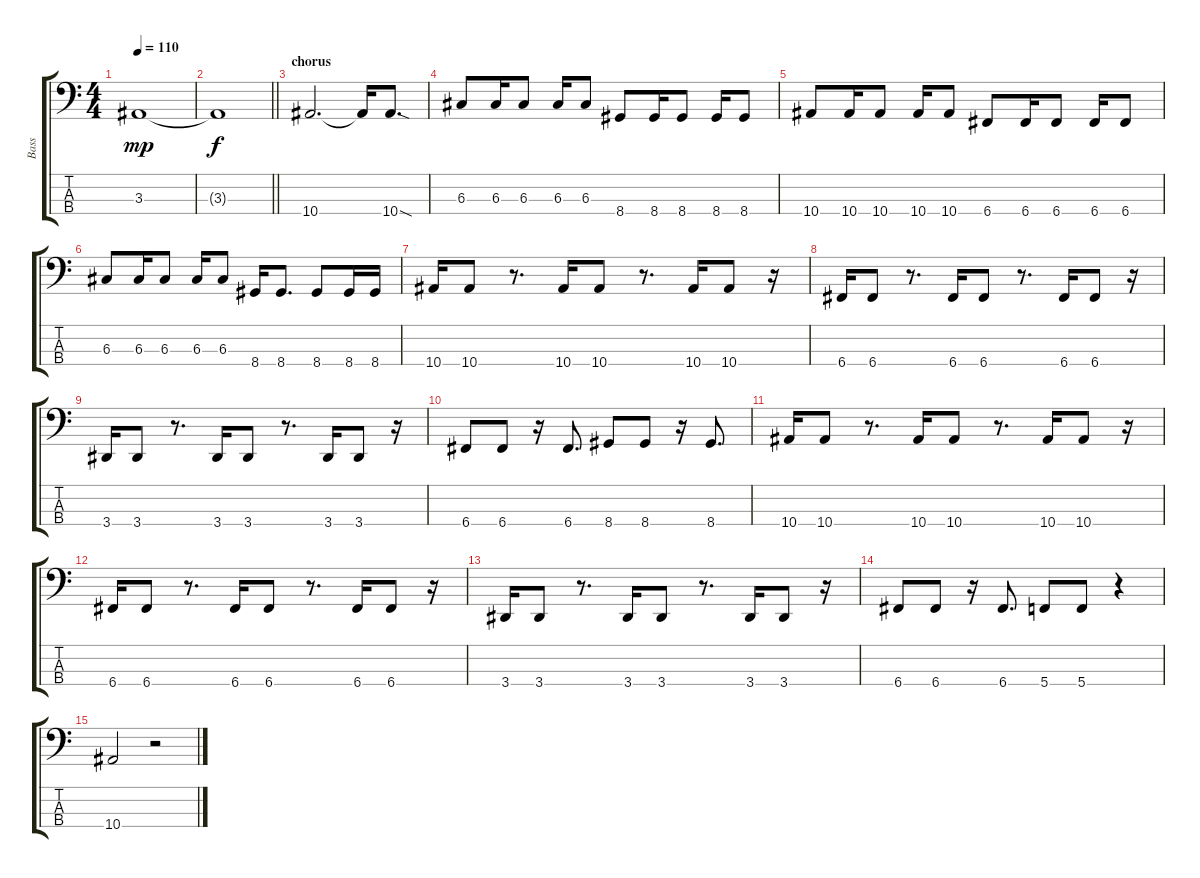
\track ("Bass" "Bass") {instrument electricbassfinger}
\staff {score tabs}
\tuning (F2 C2 G1 C1) {hide}
\ts (4 4)
\tempo 110
\clef f4
\ks c
3.3.1{dy mp} |
\barLineRight lightlight
3.3{t}.1{dy f} |
\section ("" "chorus")
10.4.2{d} 10.4{t}.16 10.4{sod}.8{d} |
6.3.8 6.3.16 6.3.8 6.3.16 6.3.8 8.4.8 8.4.16 8.4.8 8.4.16 8.4.8 |
10.4.8 10.4.16 10.4.8 10.4.16 10.4.8 6.4.8 6.4.16 6.4.8 6.4.16 6.4.8 |
6.3.8 6.3.16 6.3.8 6.3.16 6.3.8 8.4.16 8.4.8{d} 8.4.8 8.4.16 8.4.16 |
10.4.16 10.4.8 r.8{d} 10.4.16 10.4.8 r.8{d} 10.4.16 10.4.8 r.16 |
6.4.16 6.4.8 r.8{d} 6.4.16 6.4.8 r.8{d} 6.4.16 6.4.8 r.16 |
3.4.16 3.4.8 r.8{d} 3.4.16 3.4.8 r.8{d} 3.4.16 3.4.8 r.16 |
6.4.8 6.4.8 r.16 6.4.8{d} 8.4.8 8.4.8 r.16 8.4.8{d} |
10.4.16 10.4.8 r.8{d} 10.4.16 10.4.8 r.8{d} 10.4.16 10.4.8 r.16 |
6.4.16 6.4.8 r.8{d} 6.4.16 6.4.8 r.8{d} 6.4.16 6.4.8 r.16 |
3.4.16 3.4.8 r.8{d} 3.4.16 3.4.8 r.8{d} 3.4.16 3.4.8 r.16 |
6.4.8 6.4.8 r.16 6.4.8{d} 5.4.8 5.4.8 r.4 |
10.4.2 r.2
